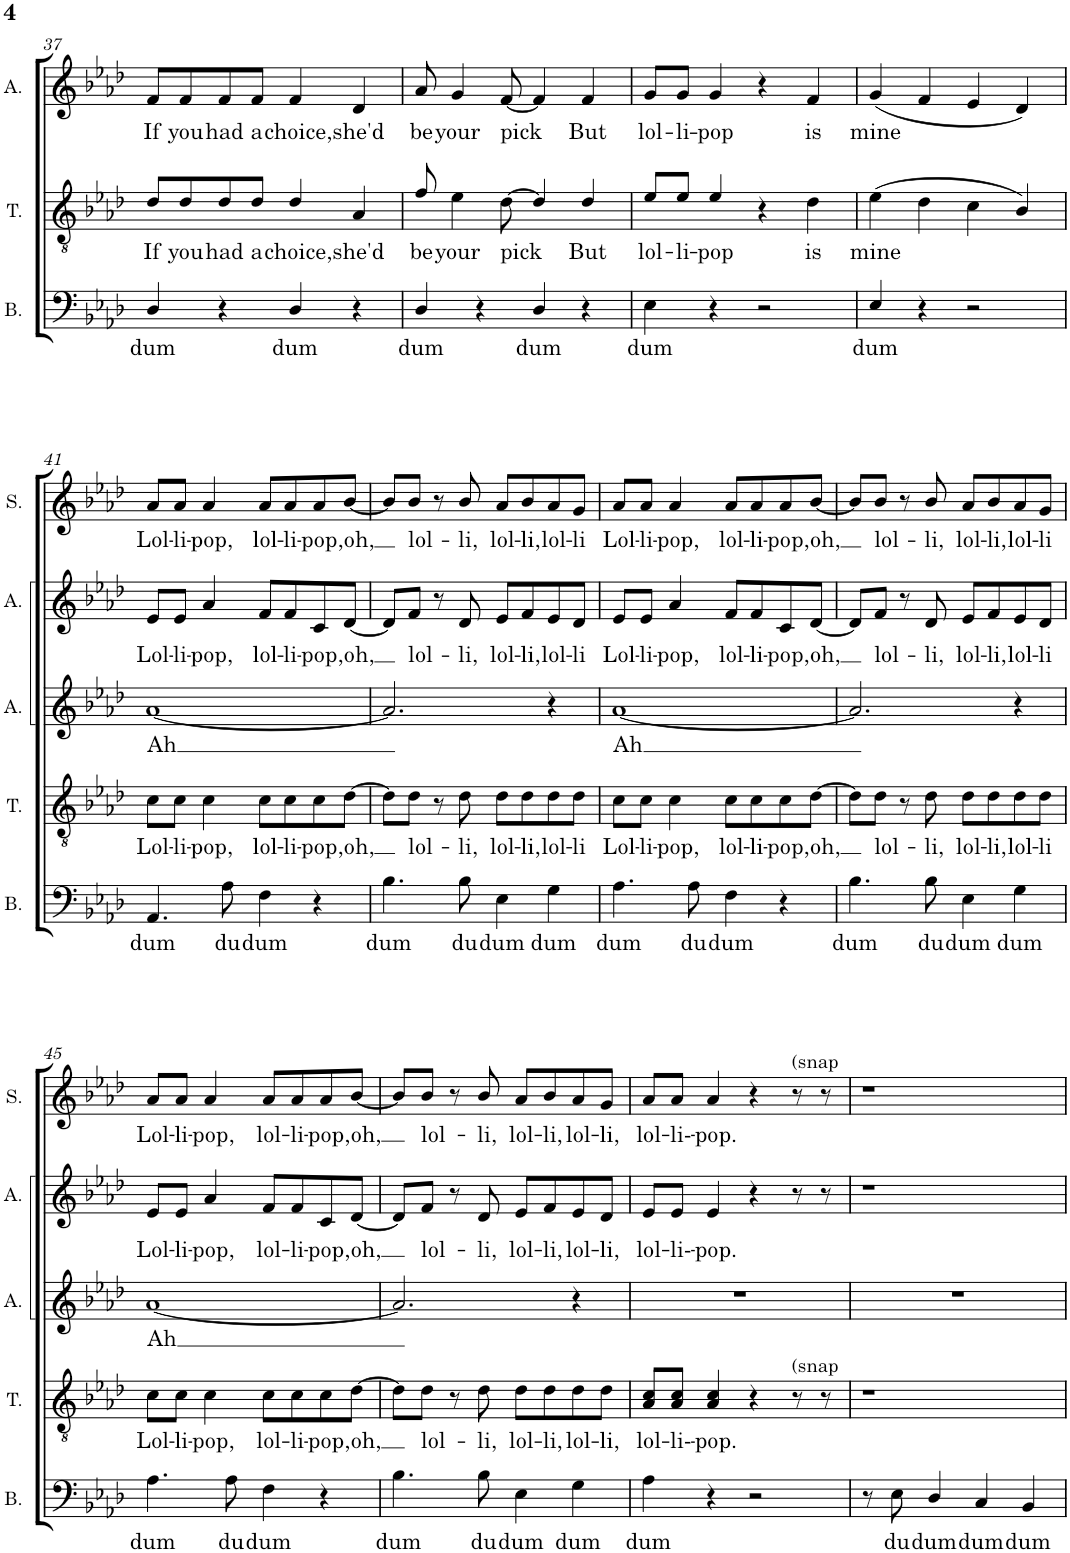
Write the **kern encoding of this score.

**kern	**text	**kern	**text	**kern	**text	**kern	**text	**kern	**text
*part5	*part5	*part4	*part4	*part3	*part3	*part2	*part2	*part1	*part1
*staff5	*staff5	*staff4	*staff4	*staff3	*staff3	*staff2	*staff2	*staff1	*staff1
*I"Bass	*	*I"Tenore	*	*I"Contralto	*	*I"Alto	*	*I"Soprano	*
*I'B.	*	*I'T.	*	*	*	*I'A.	*	*I'S.	*
!!LO:PB:g=z
*clefF4	*	*clefGv2	*	*clefG2	*	*clefG2	*	*clefG2	*
*k[b-e-a-d-]	*	*k[b-e-a-d-]	*	*k[b-e-a-d-]	*	*k[b-e-a-d-]	*	*k[b-e-a-d-]	*
*M4/4	*	*M4/4	*	*M4/4	*	*M4/4	*	*M4/4	*
=37	=37	=37	=37	=37	=37	=37	=37	=37	=37
!	!LO:LY:b	!	!LO:LY:b	!	!	!	!LO:LY:b	!	!
4D-/	dum	8d-/L	If	1r	.	8f/L	If	1r	.
!	!	!	!LO:LY:b	!	!	!	!LO:LY:b	!	!
.	.	8d-/	you	.	.	8f/	you	.	.
!	!	!	!LO:LY:b	!	!	!	!LO:LY:b	!	!
4r	.	8d-/	had	.	.	8f/	had	.	.
!	!	!	!LO:LY:b	!	!	!	!LO:LY:b	!	!
.	.	8d-/J	a	.	.	8f/J	a	.	.
!	!LO:LY:b	!	!LO:LY:b	!	!	!	!LO:LY:b	!	!
4D-/	dum	4d-/	choice,	.	.	4f/	choice,	.	.
!	!	!	!LO:LY:b	!	!	!	!LO:LY:b	!	!
4r	.	4A-/	she'd	.	.	4d-/	she'd	.	.
=38	=38	=38	=38	=38	=38	=38	=38	=38	=38
!	!LO:LY:b	!	!LO:LY:b	!	!	!	!LO:LY:b	!	!
4D-/	dum	8f/	be	1r	.	8a-/	be	1r	.
!	!	!	!LO:LY:b	!	!	!	!LO:LY:b	!	!
.	.	4e-\	your	.	.	4g/	your	.	.
4r	.	.	.	.	.	.	.	.	.
!	!	!	!LO:LY:b	!	!	!	!LO:LY:b	!	!
.	.	[8d-\	pick	.	.	[8f/	pick	.	.
!	!LO:LY:b	!	!	!	!	!	!	!	!
4D-/	dum	4d-/]	.	.	.	4f/]	.	.	.
!	!	!	!LO:LY:b	!	!	!	!LO:LY:b	!	!
4r	.	4d-/	But	.	.	4f/	But	.	.
=39	=39	=39	=39	=39	=39	=39	=39	=39	=39
!	!LO:LY:b	!	!LO:LY:b	!	!	!	!LO:LY:b	!	!
4E-\	dum	8e-/L	lol-	1r	.	8g/L	lol-	1r	.
!	!	!	!LO:LY:b	!	!	!	!LO:LY:b	!	!
.	.	8e-/J	-li-	.	.	8g/J	-li-	.	.
!	!	!	!LO:LY:b	!	!	!	!LO:LY:b	!	!
4r	.	4e-/	-pop	.	.	4g/	-pop	.	.
2r	.	4r	.	.	.	4r	.	.	.
!	!	!	!LO:LY:b	!	!	!	!LO:LY:b	!	!
.	.	4d-\	is	.	.	4f/	is	.	.
=40	=40	=40	=40	=40	=40	=40	=40	=40	=40
!	!LO:LY:b	!	!LO:LY:b	!	!	!	!LO:LY:b	!	!
4E-/	dum	(4e-\	mine	1r	.	(4g/	mine	1r	.
4r	.	4d-\	.	.	.	4f/	.	.	.
2r	.	4c\	.	.	.	4e-/	.	.	.
.	.	4B-/)	.	.	.	4d-/)	.	.	.
!!LO:LB:g=z
=41	=41	=41	=41	=41	=41	=41	=41	=41	=41
!	!LO:LY:b	!	!LO:LY:b	!	!LO:LY:b	!	!LO:LY:b	!	!LO:LY:b
4.AA-/	dum	8c\L	Lol-	[1a-	Ah	8e-/L	Lol-	8a-/L	Lol-
!	!	!	!LO:LY:b	!	!	!	!LO:LY:b	!	!LO:LY:b
.	.	8c\J	-li-	.	.	8e-/J	-li-	8a-/J	-li-
!	!	!	!LO:LY:b	!	!	!	!LO:LY:b	!	!LO:LY:b
.	.	4c\	-pop,	.	.	4a-/	-pop,	4a-/	-pop,
!	!LO:LY:b	!	!	!	!	!	!	!	!
8A-\	du	.	.	.	.	.	.	.	.
!	!LO:LY:b	!	!LO:LY:b	!	!	!	!LO:LY:b	!	!LO:LY:b
4F\	dum	8c\L	lol-	.	.	8f/L	lol-	8a-/L	lol-
!	!	!	!LO:LY:b	!	!	!	!LO:LY:b	!	!LO:LY:b
.	.	8c\	-li-	.	.	8f/	-li-	8a-/	-li-
!	!	!	!LO:LY:b	!	!	!	!LO:LY:b	!	!LO:LY:b
4r	.	8c\	-pop,	.	.	8c/	-pop,	8a-/	-pop,
!	!	!	!LO:LY:b	!	!	!	!LO:LY:b	!	!LO:LY:b
.	.	[8d-\J	oh,	.	.	[8d-/J	oh,	[8b-/J	oh,
=42	=42	=42	=42	=42	=42	=42	=42	=42	=42
!	!LO:LY:b	!	!	!	!	!	!	!	!
4.B-\	dum	8d-\L]	.	2.a-/]	.	8d-/L]	.	8b-/L]	.
!	!	!	!LO:LY:b	!	!	!	!LO:LY:b	!	!LO:LY:b
.	.	8d-\J	lol-	.	.	8f/J	lol-	8b-/J	lol-
.	.	8r	.	.	.	8r	.	8r	.
!	!LO:LY:b	!	!LO:LY:b	!	!	!	!LO:LY:b	!	!LO:LY:b
8B-\	du	8d-\	-li,	.	.	8d-/	-li,	8b-/	-li,
!	!LO:LY:b	!	!LO:LY:b	!	!	!	!LO:LY:b	!	!LO:LY:b
4E-\	dum	8d-\L	lol-	.	.	8e-/L	lol-	8a-/L	lol-
!	!	!	!LO:LY:b	!	!	!	!LO:LY:b	!	!LO:LY:b
.	.	8d-\	-li,	.	.	8f/	-li,	8b-/	-li,
!	!LO:LY:b	!	!LO:LY:b	!	!	!	!LO:LY:b	!	!LO:LY:b
4G\	dum	8d-\	lol-	4r	.	8e-/	lol-	8a-/	lol-
!	!	!	!LO:LY:b	!	!	!	!LO:LY:b	!	!LO:LY:b
.	.	8d-\J	-li	.	.	8d-/J	-li	8g/J	-li
=43	=43	=43	=43	=43	=43	=43	=43	=43	=43
!	!LO:LY:b	!	!LO:LY:b	!	!LO:LY:b	!	!LO:LY:b	!	!LO:LY:b
4.A-\	dum	8c\L	Lol-	[1a-	Ah	8e-/L	Lol-	8a-/L	Lol-
!	!	!	!LO:LY:b	!	!	!	!LO:LY:b	!	!LO:LY:b
.	.	8c\J	-li-	.	.	8e-/J	-li-	8a-/J	-li-
!	!	!	!LO:LY:b	!	!	!	!LO:LY:b	!	!LO:LY:b
.	.	4c\	-pop,	.	.	4a-/	-pop,	4a-/	-pop,
!	!LO:LY:b	!	!	!	!	!	!	!	!
8A-\	du	.	.	.	.	.	.	.	.
!	!LO:LY:b	!	!LO:LY:b	!	!	!	!LO:LY:b	!	!LO:LY:b
4F\	dum	8c\L	lol-	.	.	8f/L	lol-	8a-/L	lol-
!	!	!	!LO:LY:b	!	!	!	!LO:LY:b	!	!LO:LY:b
.	.	8c\	-li-	.	.	8f/	-li-	8a-/	-li-
!	!	!	!LO:LY:b	!	!	!	!LO:LY:b	!	!LO:LY:b
4r	.	8c\	-pop,	.	.	8c/	-pop,	8a-/	-pop,
!	!	!	!LO:LY:b	!	!	!	!LO:LY:b	!	!LO:LY:b
.	.	[8d-\J	oh,	.	.	[8d-/J	oh,	[8b-/J	oh,
=44	=44	=44	=44	=44	=44	=44	=44	=44	=44
!	!LO:LY:b	!	!	!	!	!	!	!	!
4.B-\	dum	8d-\L]	.	2.a-/]	.	8d-/L]	.	8b-/L]	.
!	!	!	!LO:LY:b	!	!	!	!LO:LY:b	!	!LO:LY:b
.	.	8d-\J	lol-	.	.	8f/J	lol-	8b-/J	lol-
.	.	8r	.	.	.	8r	.	8r	.
!	!LO:LY:b	!	!LO:LY:b	!	!	!	!LO:LY:b	!	!LO:LY:b
8B-\	du	8d-\	-li,	.	.	8d-/	-li,	8b-/	-li,
!	!LO:LY:b	!	!LO:LY:b	!	!	!	!LO:LY:b	!	!LO:LY:b
4E-\	dum	8d-\L	lol-	.	.	8e-/L	lol-	8a-/L	lol-
!	!	!	!LO:LY:b	!	!	!	!LO:LY:b	!	!LO:LY:b
.	.	8d-\	-li,	.	.	8f/	-li,	8b-/	-li,
!	!LO:LY:b	!	!LO:LY:b	!	!	!	!LO:LY:b	!	!LO:LY:b
4G\	dum	8d-\	lol-	4r	.	8e-/	lol-	8a-/	lol-
!	!	!	!LO:LY:b	!	!	!	!LO:LY:b	!	!LO:LY:b
.	.	8d-\J	-li	.	.	8d-/J	-li	8g/J	-li
!!LO:LB:g=z
=45	=45	=45	=45	=45	=45	=45	=45	=45	=45
!	!LO:LY:b	!	!LO:LY:b	!	!LO:LY:b	!	!LO:LY:b	!	!LO:LY:b
4.A-\	dum	8c\L	Lol-	[1a-	Ah	8e-/L	Lol-	8a-/L	Lol-
!	!	!	!LO:LY:b	!	!	!	!LO:LY:b	!	!LO:LY:b
.	.	8c\J	-li-	.	.	8e-/J	-li-	8a-/J	-li-
!	!	!	!LO:LY:b	!	!	!	!LO:LY:b	!	!LO:LY:b
.	.	4c\	-pop,	.	.	4a-/	-pop,	4a-/	-pop,
!	!LO:LY:b	!	!	!	!	!	!	!	!
8A-\	du	.	.	.	.	.	.	.	.
!	!LO:LY:b	!	!LO:LY:b	!	!	!	!LO:LY:b	!	!LO:LY:b
4F\	dum	8c\L	lol-	.	.	8f/L	lol-	8a-/L	lol-
!	!	!	!LO:LY:b	!	!	!	!LO:LY:b	!	!LO:LY:b
.	.	8c\	-li-	.	.	8f/	-li-	8a-/	-li-
!	!	!	!LO:LY:b	!	!	!	!LO:LY:b	!	!LO:LY:b
4r	.	8c\	-pop,	.	.	8c/	-pop,	8a-/	-pop,
!	!	!	!LO:LY:b	!	!	!	!LO:LY:b	!	!LO:LY:b
.	.	[8d-\J	oh,	.	.	[8d-/J	oh,	[8b-/J	oh,
=46	=46	=46	=46	=46	=46	=46	=46	=46	=46
!	!LO:LY:b	!	!	!	!	!	!	!	!
4.B-\	dum	8d-\L]	.	2.a-/]	.	8d-/L]	.	8b-/L]	.
!	!	!	!LO:LY:b	!	!	!	!LO:LY:b	!	!LO:LY:b
.	.	8d-\J	lol-	.	.	8f/J	lol-	8b-/J	lol-
.	.	8r	.	.	.	8r	.	8r	.
!	!LO:LY:b	!	!LO:LY:b	!	!	!	!LO:LY:b	!	!LO:LY:b
8B-\	du	8d-\	-li,	.	.	8d-/	-li,	8b-/	-li,
!	!LO:LY:b	!	!LO:LY:b	!	!	!	!LO:LY:b	!	!LO:LY:b
4E-\	dum	8d-\L	lol-	.	.	8e-/L	lol-	8a-/L	lol-
!	!	!	!LO:LY:b	!	!	!	!LO:LY:b	!	!LO:LY:b
.	.	8d-\	-li,	.	.	8f/	-li,	8b-/	-li,
!	!LO:LY:b	!	!LO:LY:b	!	!	!	!LO:LY:b	!	!LO:LY:b
4G\	dum	8d-\	lol-	4r	.	8e-/	lol-	8a-/	lol-
!	!	!	!LO:LY:b	!	!	!	!LO:LY:b	!	!LO:LY:b
.	.	8d-\J	-li,	.	.	8d-/J	-li,	8g/J	-li,
=47	=47	=47	=47	=47	=47	=47	=47	=47	=47
!	!LO:LY:b	!	!LO:LY:b	!	!	!	!LO:LY:b	!	!LO:LY:b
4A-\	dum	8A-/ 8c/L	lol-	1r	.	8e-/L	lol-	8a-/L	lol-
!	!	!	!LO:LY:b	!	!	!	!LO:LY:b	!	!LO:LY:b
.	.	8A-/ 8c/J	-li--	.	.	8e-/J	-li--	8a-/J	-li--
!	!	!	!LO:LY:b	!	!	!	!LO:LY:b	!	!LO:LY:b
4r	.	4A-/ 4c/	-pop.	.	.	4e-/	-pop.	4a-/	-pop.
2r	.	4r	.	.	.	4r	.	4r	.
!	!	!	!	!	!	!	!	!LO:TX:a:t=(snap	!
!	!	!LO:TX:a:t=(snap	!	!	!	!	!	!	!
.	.	8r	.	.	.	8r	.	8r	.
.	.	8r	.	.	.	8r	.	8r	.
=48	=48	=48	=48	=48	=48	=48	=48	=48	=48
8r	.	1r	.	1r	.	1r	.	1r	.
!	!LO:LY:b	!	!	!	!	!	!	!	!
8E-\	du	.	.	.	.	.	.	.	.
!	!LO:LY:b	!	!	!	!	!	!	!	!
4D-/	dum	.	.	.	.	.	.	.	.
!	!LO:LY:b	!	!	!	!	!	!	!	!
4C/	dum	.	.	.	.	.	.	.	.
!	!LO:LY:b	!	!	!	!	!	!	!	!
4BB-/	dum	.	.	.	.	.	.	.	.
=	=	=	=	=	=	=	=	=	=
*-	*-	*-	*-	*-	*-	*-	*-	*-	*-
